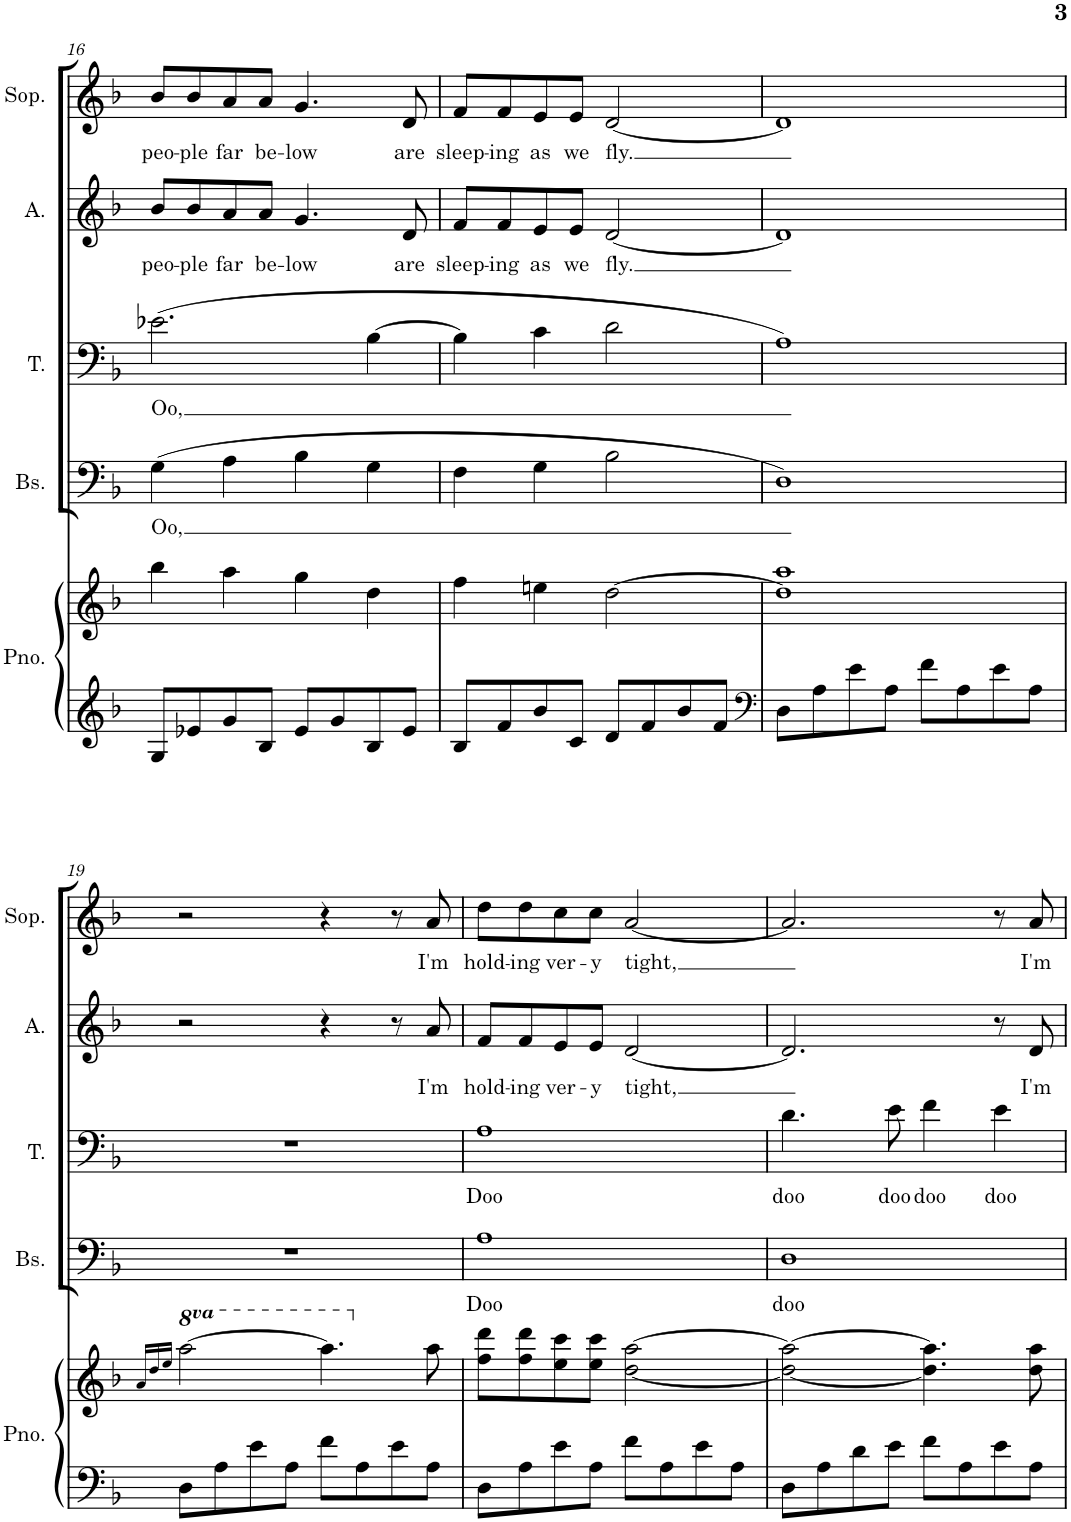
**kern	**kern	**kern	**text	**kern	**text	**kern	**text	**kern	**text
*part5	*part5	*part4	*part4	*part3	*part3	*part2	*part2	*part1	*part1
*staff6	*staff5	*staff4	*staff4	*staff3	*staff3	*staff2	*staff2	*staff1	*staff1
*I"Piano	*	*I"Bas	*	*I"Tenor	*	*I"Alt	*	*I"Sopraan	*
*I'Pno.	*	*I'Bs.	*	*I'T.	*	*I'A.	*	*I'Sop.	*
!!LO:PB:g=z
*clefG2	*clefG2	*clefF4	*	*clefF4	*	*clefG2	*	*clefG2	*
*k[b-]	*k[b-]	*k[b-]	*	*k[b-]	*	*k[b-]	*	*k[b-]	*
*M4/4	*M4/4	*M4/4	*	*M4/4	*	*M4/4	*	*M4/4	*
=16	=16	=16	=16	=16	=16	=16	=16	=16	=16
!	!	!	!LO:LY:b	!	!LO:LY:b	!	!LO:LY:b	!	!LO:LY:b
8G/L	4bb-\	(4G\	Oo,	(2.e-X\	Oo,	8b-/L	peo-	8b-/L	peo-
!	!	!	!	!	!	!	!LO:LY:b	!	!LO:LY:b
8e-X/	.	.	.	.	.	8b-/	-ple	8b-/	-ple
!	!	!	!	!	!	!	!LO:LY:b	!	!LO:LY:b
8g/	4aa\	4A\	.	.	.	8a/	far	8a/	far
!	!	!	!	!	!	!	!LO:LY:b	!	!LO:LY:b
8B-/J	.	.	.	.	.	8a/J	be-	8a/J	be-
!	!	!	!	!	!	!	!LO:LY:b	!	!LO:LY:b
8e-/L	4gg\	4B-\	.	.	.	4.g/	-low	4.g/	-low
8g/	.	.	.	.	.	.	.	.	.
8B-/	4dd\	4G\	.	[4B-\	.	.	.	.	.
!	!	!	!	!	!	!	!LO:LY:b	!	!LO:LY:b
8e-/J	.	.	.	.	.	8d/	are	8d/	are
=17	=17	=17	=17	=17	=17	=17	=17	=17	=17
!	!	!	!	!	!	!	!LO:LY:b	!	!LO:LY:b
8B-/L	4ff\	4F\	.	4B-\]	.	8f/L	sleep-	8f/L	sleep-
!	!	!	!	!	!	!	!LO:LY:b	!	!LO:LY:b
8f/	.	.	.	.	.	8f/	-ing	8f/	-ing
!	!	!	!	!	!	!	!LO:LY:b	!	!LO:LY:b
8b-/	4een\	4G\	.	4c\	.	8e/	as	8e/	as
!	!	!	!	!	!	!	!LO:LY:b	!	!LO:LY:b
8c/J	.	.	.	.	.	8e/J	we	8e/J	we
!	!	!	!	!	!	!	!LO:LY:b	!	!LO:LY:b
8d/L	[2dd\	2B-\	.	2d\	.	[2d/	fly.	[2d/	fly.
8f/	.	.	.	.	.	.	.	.	.
8b-/	.	.	.	.	.	.	.	.	.
8f/J	.	.	.	.	.	.	.	.	.
=18	=18	=18	=18	=18	=18	=18	=18	=18	=18
*clefF4	*	*	*	*	*	*	*	*	*
*	*^	*	*	*	*	*	*	*	*
8D\L	1dd]	1aa	1D)	.	1A)	.	1d]	.	1d]	.
8A\	.	.	.	.	.	.	.	.	.	.
8e\	.	.	.	.	.	.	.	.	.	.
8A\J	.	.	.	.	.	.	.	.	.	.
8f\L	.	.	.	.	.	.	.	.	.	.
8A\	.	.	.	.	.	.	.	.	.	.
8e\	.	.	.	.	.	.	.	.	.	.
8A\J	.	.	.	.	.	.	.	.	.	.
*	*v	*v	*	*	*	*	*	*	*	*
!!LO:LB:g=z
=19	=19	=19	=19	=19	=19	=19	=19	=19	=19
.	16qaa/LL	.	.	.	.	.	.	.	.
.	16qddd/	.	.	.	.	.	.	.	.
.	16qeee/JJ	.	.	.	.	.	.	.	.
8D\L	[2aaa\	1r	.	1r	.	2r	.	2r	.
8A\	.	.	.	.	.	.	.	.	.
8e\	.	.	.	.	.	.	.	.	.
8A\J	.	.	.	.	.	.	.	.	.
8f\L	4.aaa\]	.	.	.	.	4r	.	4r	.
8A\	.	.	.	.	.	.	.	.	.
8e\	.	.	.	.	.	8r	.	8r	.
!	!	!	!	!	!	!	!LO:LY:b	!	!LO:LY:b
8A\J	8aa\	.	.	.	.	8a/	I'm	8a/	I'm
=20	=20	=20	=20	=20	=20	=20	=20	=20	=20
!	!	!	!LO:LY:b	!	!LO:LY:b	!	!LO:LY:b	!	!LO:LY:b
8D\L	8ff\ 8ddd\L	1A	Doo	1A	Doo	8f/L	hold-	8dd\L	hold-
!	!	!	!	!	!	!	!LO:LY:b	!	!LO:LY:b
8A\	8ff\ 8ddd\	.	.	.	.	8f/	-ing	8dd\	-ing
!	!	!	!	!	!	!	!LO:LY:b	!	!LO:LY:b
8e\	8ee\ 8ccc\	.	.	.	.	8e/	ver-	8cc\	ver-
!	!	!	!	!	!	!	!LO:LY:b	!	!LO:LY:b
8A\J	8ee\ 8ccc\J	.	.	.	.	8e/J	-y	8cc\J	-y
!	!	!	!	!	!	!	!LO:LY:b	!	!LO:LY:b
8f\L	[2dd\ [2aa\	.	.	.	.	[2d/	tight,	[2a/	tight,
8A\	.	.	.	.	.	.	.	.	.
8e\	.	.	.	.	.	.	.	.	.
8A\J	.	.	.	.	.	.	.	.	.
=21	=21	=21	=21	=21	=21	=21	=21	=21	=21
!	!	!	!LO:LY:b	!	!LO:LY:b	!	!	!	!
8D\L	2dd\_ 2aa\_	1D	doo	4.d\	doo	2.d/]	.	2.a/]	.
8A\	.	.	.	.	.	.	.	.	.
8d\	.	.	.	.	.	.	.	.	.
!	!	!	!	!	!LO:LY:b	!	!	!	!
8e\J	.	.	.	8e\	doo	.	.	.	.
!	!	!	!	!	!LO:LY:b	!	!	!	!
8f\L	4.dd\] 4.aa\]	.	.	4f\	doo	.	.	.	.
8A\	.	.	.	.	.	.	.	.	.
!	!	!	!	!	!LO:LY:b	!	!	!	!
8e\	.	.	.	4e\	doo	8r	.	8r	.
!	!	!	!	!	!	!	!LO:LY:b	!	!LO:LY:b
8A\J	8dd\ 8aa\	.	.	.	.	8d/	I'm	8a/	I'm
=	=	=	=	=	=	=	=	=	=
*-	*-	*-	*-	*-	*-	*-	*-	*-	*-
